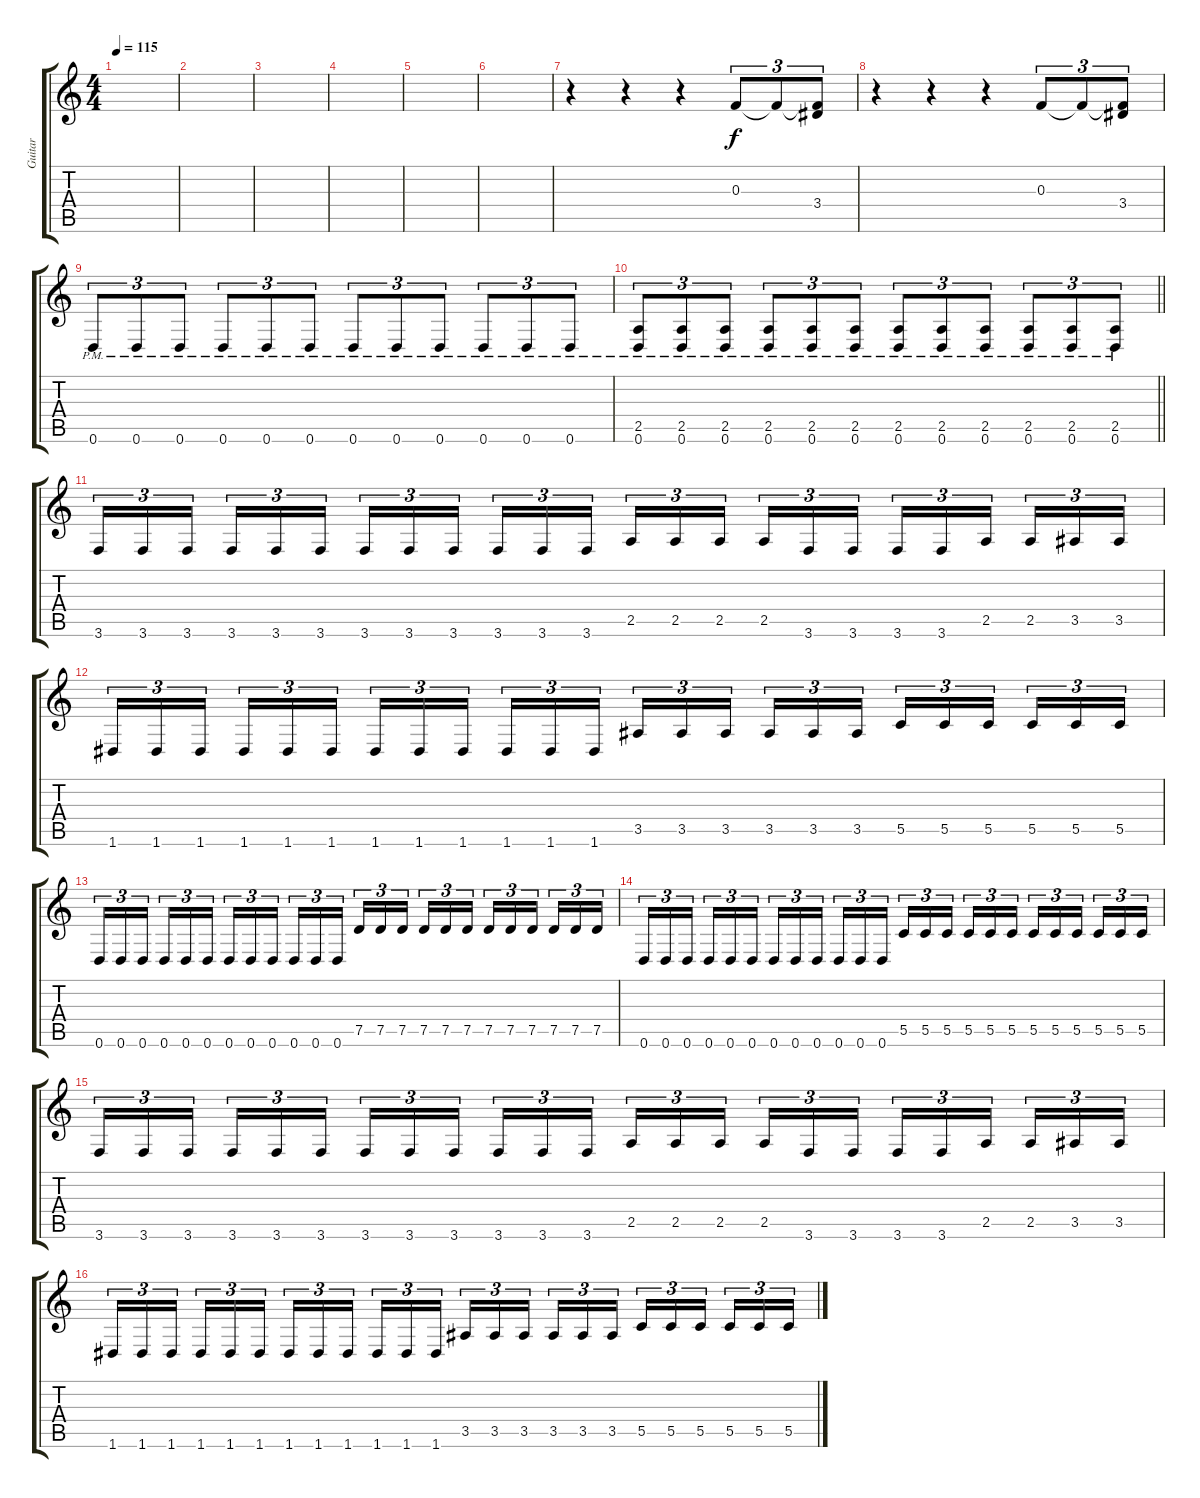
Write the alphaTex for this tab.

\track ("Guitar" "Guitar") {instrument overdrivenguitar}
\staff {score tabs}
\tuning (D4 A3 F3 C3 G2 D2) {hide}
\ts (4 4)
\tempo 115
\clef g2
\ks c
|
|
|
|
|
|
r.4 r.4 r.4 0.3.8{tu (3 2)} 0.3{t}.8{tu (3 2)} (0.3{t} 3.4).8{tu (3 2)} |
r.4 r.4 r.4 0.3.8{tu (3 2)} 0.3{t}.8{tu (3 2)} (0.3{t} 3.4).8{tu (3 2)} |
0.6{pm}.8{tu (3 2)} 0.6{pm}.8{tu (3 2)} 0.6{pm}.8{tu (3 2)} 0.6{pm}.8{tu (3 2)} 0.6{pm}.8{tu (3 2)} 0.6{pm}.8{tu (3 2)} 0.6{pm}.8{tu (3 2)} 0.6{pm}.8{tu (3 2)} 0.6{pm}.8{tu (3 2)} 0.6{pm}.8{tu (3 2)} 0.6{pm}.8{tu (3 2)} 0.6{pm}.8{tu (3 2)} |
\barLineRight lightlight
(2.5{pm} 0.6{pm}).8{tu (3 2)} (2.5{pm} 0.6{pm}).8{tu (3 2)} (2.5{pm} 0.6{pm}).8{tu (3 2)} (2.5{pm} 0.6{pm}).8{tu (3 2)} (2.5{pm} 0.6{pm}).8{tu (3 2)} (2.5{pm} 0.6{pm}).8{tu (3 2)} (2.5{pm} 0.6{pm}).8{tu (3 2)} (2.5{pm} 0.6{pm}).8{tu (3 2)} (2.5{pm} 0.6{pm}).8{tu (3 2)} (2.5{pm} 0.6{pm}).8{tu (3 2)} (2.5{pm} 0.6{pm}).8{tu (3 2)} (2.5{pm} 0.6{pm}).8{tu (3 2)} |
\section ("" "")
3.6.16{tu (3 2)} 3.6.16{tu (3 2)} 3.6.16{tu (3 2) beam splitsecondary} 3.6.16{tu (3 2)} 3.6.16{tu (3 2)} 3.6.16{tu (3 2)} 3.6.16{tu (3 2)} 3.6.16{tu (3 2)} 3.6.16{tu (3 2) beam splitsecondary} 3.6.16{tu (3 2)} 3.6.16{tu (3 2)} 3.6.16{tu (3 2)} 2.5.16{tu (3 2)} 2.5.16{tu (3 2)} 2.5.16{tu (3 2) beam splitsecondary} 2.5.16{tu (3 2)} 3.6.16{tu (3 2)} 3.6.16{tu (3 2)} 3.6.16{tu (3 2)} 3.6.16{tu (3 2)} 2.5.16{tu (3 2) beam splitsecondary} 2.5.16{tu (3 2)} 3.5.16{tu (3 2)} 3.5.16{tu (3 2)} |
1.6.16{tu (3 2)} 1.6.16{tu (3 2)} 1.6.16{tu (3 2) beam splitsecondary} 1.6.16{tu (3 2)} 1.6.16{tu (3 2)} 1.6.16{tu (3 2)} 1.6.16{tu (3 2)} 1.6.16{tu (3 2)} 1.6.16{tu (3 2) beam splitsecondary} 1.6.16{tu (3 2)} 1.6.16{tu (3 2)} 1.6.16{tu (3 2)} 3.5.16{tu (3 2)} 3.5.16{tu (3 2)} 3.5.16{tu (3 2) beam splitsecondary} 3.5.16{tu (3 2)} 3.5.16{tu (3 2)} 3.5.16{tu (3 2)} 5.5.16{tu (3 2)} 5.5.16{tu (3 2)} 5.5.16{tu (3 2) beam splitsecondary} 5.5.16{tu (3 2)} 5.5.16{tu (3 2)} 5.5.16{tu (3 2)} |
0.6.16{tu (3 2)} 0.6.16{tu (3 2)} 0.6.16{tu (3 2) beam splitsecondary} 0.6.16{tu (3 2)} 0.6.16{tu (3 2)} 0.6.16{tu (3 2)} 0.6.16{tu (3 2)} 0.6.16{tu (3 2)} 0.6.16{tu (3 2) beam splitsecondary} 0.6.16{tu (3 2)} 0.6.16{tu (3 2)} 0.6.16{tu (3 2)} 7.5.16{tu (3 2)} 7.5.16{tu (3 2)} 7.5.16{tu (3 2) beam splitsecondary} 7.5.16{tu (3 2)} 7.5.16{tu (3 2)} 7.5.16{tu (3 2)} 7.5.16{tu (3 2)} 7.5.16{tu (3 2)} 7.5.16{tu (3 2) beam splitsecondary} 7.5.16{tu (3 2)} 7.5.16{tu (3 2)} 7.5.16{tu (3 2)} |
0.6.16{tu (3 2)} 0.6.16{tu (3 2)} 0.6.16{tu (3 2) beam splitsecondary} 0.6.16{tu (3 2)} 0.6.16{tu (3 2)} 0.6.16{tu (3 2)} 0.6.16{tu (3 2)} 0.6.16{tu (3 2)} 0.6.16{tu (3 2) beam splitsecondary} 0.6.16{tu (3 2)} 0.6.16{tu (3 2)} 0.6.16{tu (3 2)} 5.5.16{tu (3 2)} 5.5.16{tu (3 2)} 5.5.16{tu (3 2) beam splitsecondary} 5.5.16{tu (3 2)} 5.5.16{tu (3 2)} 5.5.16{tu (3 2)} 5.5.16{tu (3 2)} 5.5.16{tu (3 2)} 5.5.16{tu (3 2) beam splitsecondary} 5.5.16{tu (3 2)} 5.5.16{tu (3 2)} 5.5.16{tu (3 2)} |
3.6.16{tu (3 2)} 3.6.16{tu (3 2)} 3.6.16{tu (3 2) beam splitsecondary} 3.6.16{tu (3 2)} 3.6.16{tu (3 2)} 3.6.16{tu (3 2)} 3.6.16{tu (3 2)} 3.6.16{tu (3 2)} 3.6.16{tu (3 2) beam splitsecondary} 3.6.16{tu (3 2)} 3.6.16{tu (3 2)} 3.6.16{tu (3 2)} 2.5.16{tu (3 2)} 2.5.16{tu (3 2)} 2.5.16{tu (3 2) beam splitsecondary} 2.5.16{tu (3 2)} 3.6.16{tu (3 2)} 3.6.16{tu (3 2)} 3.6.16{tu (3 2)} 3.6.16{tu (3 2)} 2.5.16{tu (3 2) beam splitsecondary} 2.5.16{tu (3 2)} 3.5.16{tu (3 2)} 3.5.16{tu (3 2)} |
1.6.16{tu (3 2)} 1.6.16{tu (3 2)} 1.6.16{tu (3 2) beam splitsecondary} 1.6.16{tu (3 2)} 1.6.16{tu (3 2)} 1.6.16{tu (3 2)} 1.6.16{tu (3 2)} 1.6.16{tu (3 2)} 1.6.16{tu (3 2) beam splitsecondary} 1.6.16{tu (3 2)} 1.6.16{tu (3 2)} 1.6.16{tu (3 2)} 3.5.16{tu (3 2)} 3.5.16{tu (3 2)} 3.5.16{tu (3 2) beam splitsecondary} 3.5.16{tu (3 2)} 3.5.16{tu (3 2)} 3.5.16{tu (3 2)} 5.5.16{tu (3 2)} 5.5.16{tu (3 2)} 5.5.16{tu (3 2) beam splitsecondary} 5.5.16{tu (3 2)} 5.5.16{tu (3 2)} 5.5.16{tu (3 2)}
